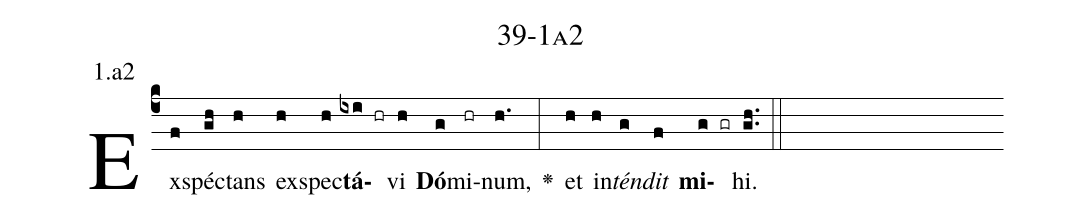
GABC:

name: 39-1a2;
annotation: 1.a2;
%%
(c4)Ex(f)spéc(gh)tans(h) ex(h)spec(h)<b>tá</b>(ixi hr)vi(h) <b>Dó</b>(g)mi(hr)num,(h.) <v>\greheightstar</v>(:) et(h) in(h)<i>tén</i>(g)<i>dit</i>(f) <b>mi</b>(g gr)hi.(gh..) (::)


%E(h) u(h) o(g) u(f) a(g) e.(gh..) (::)
